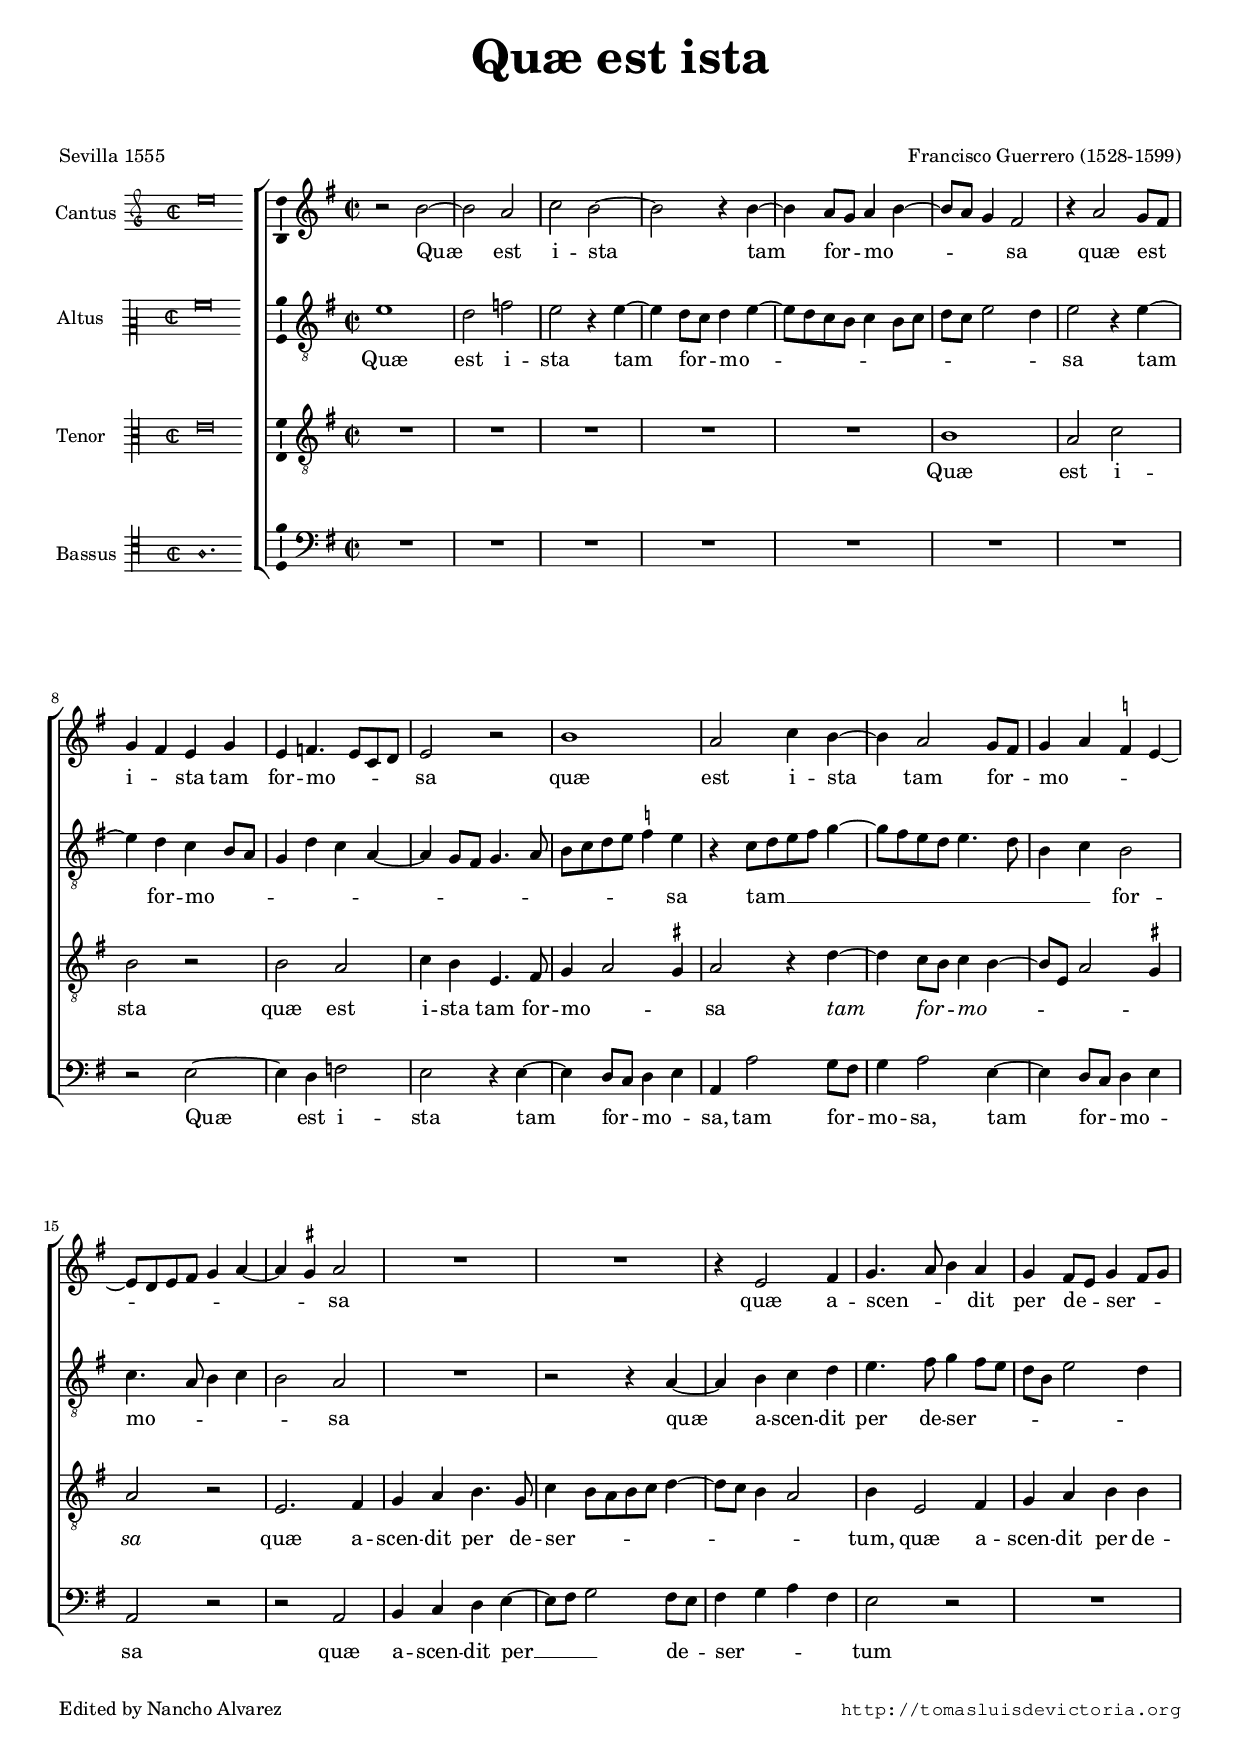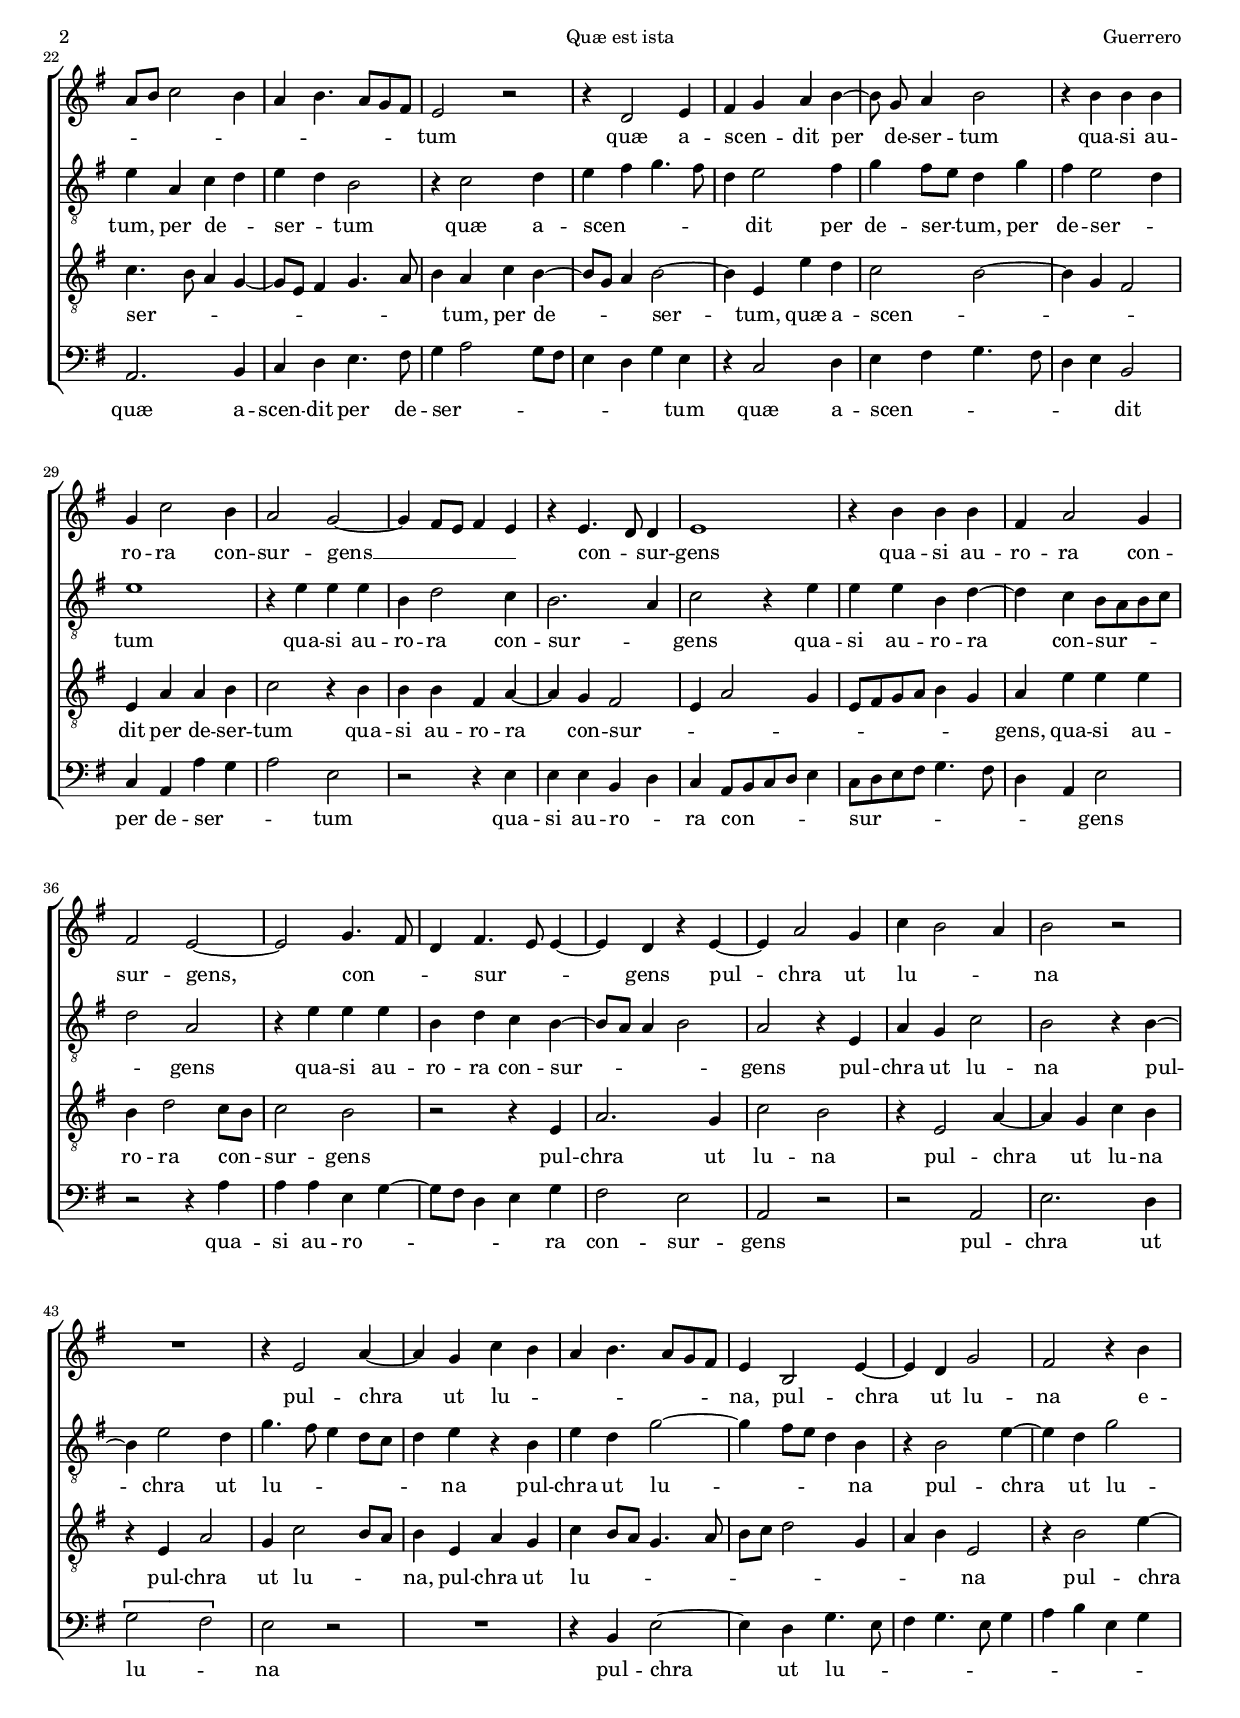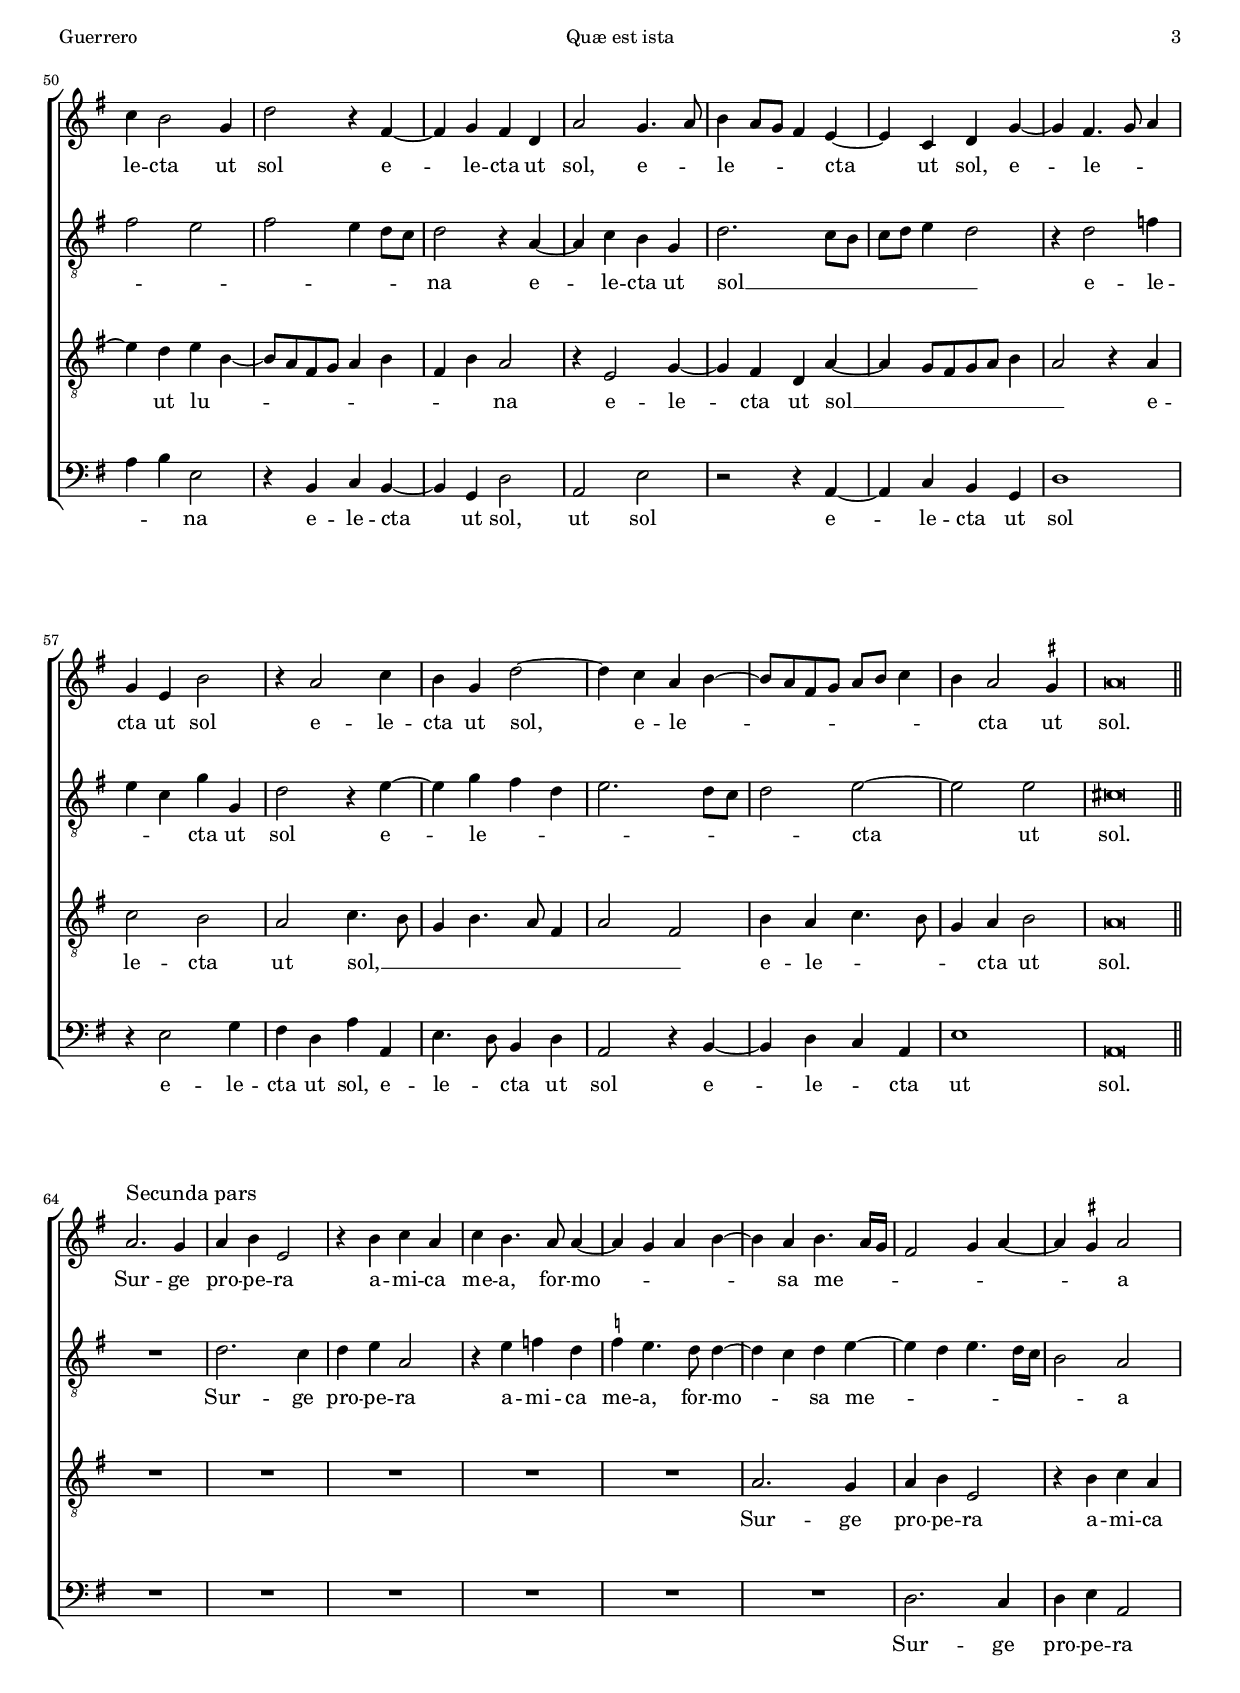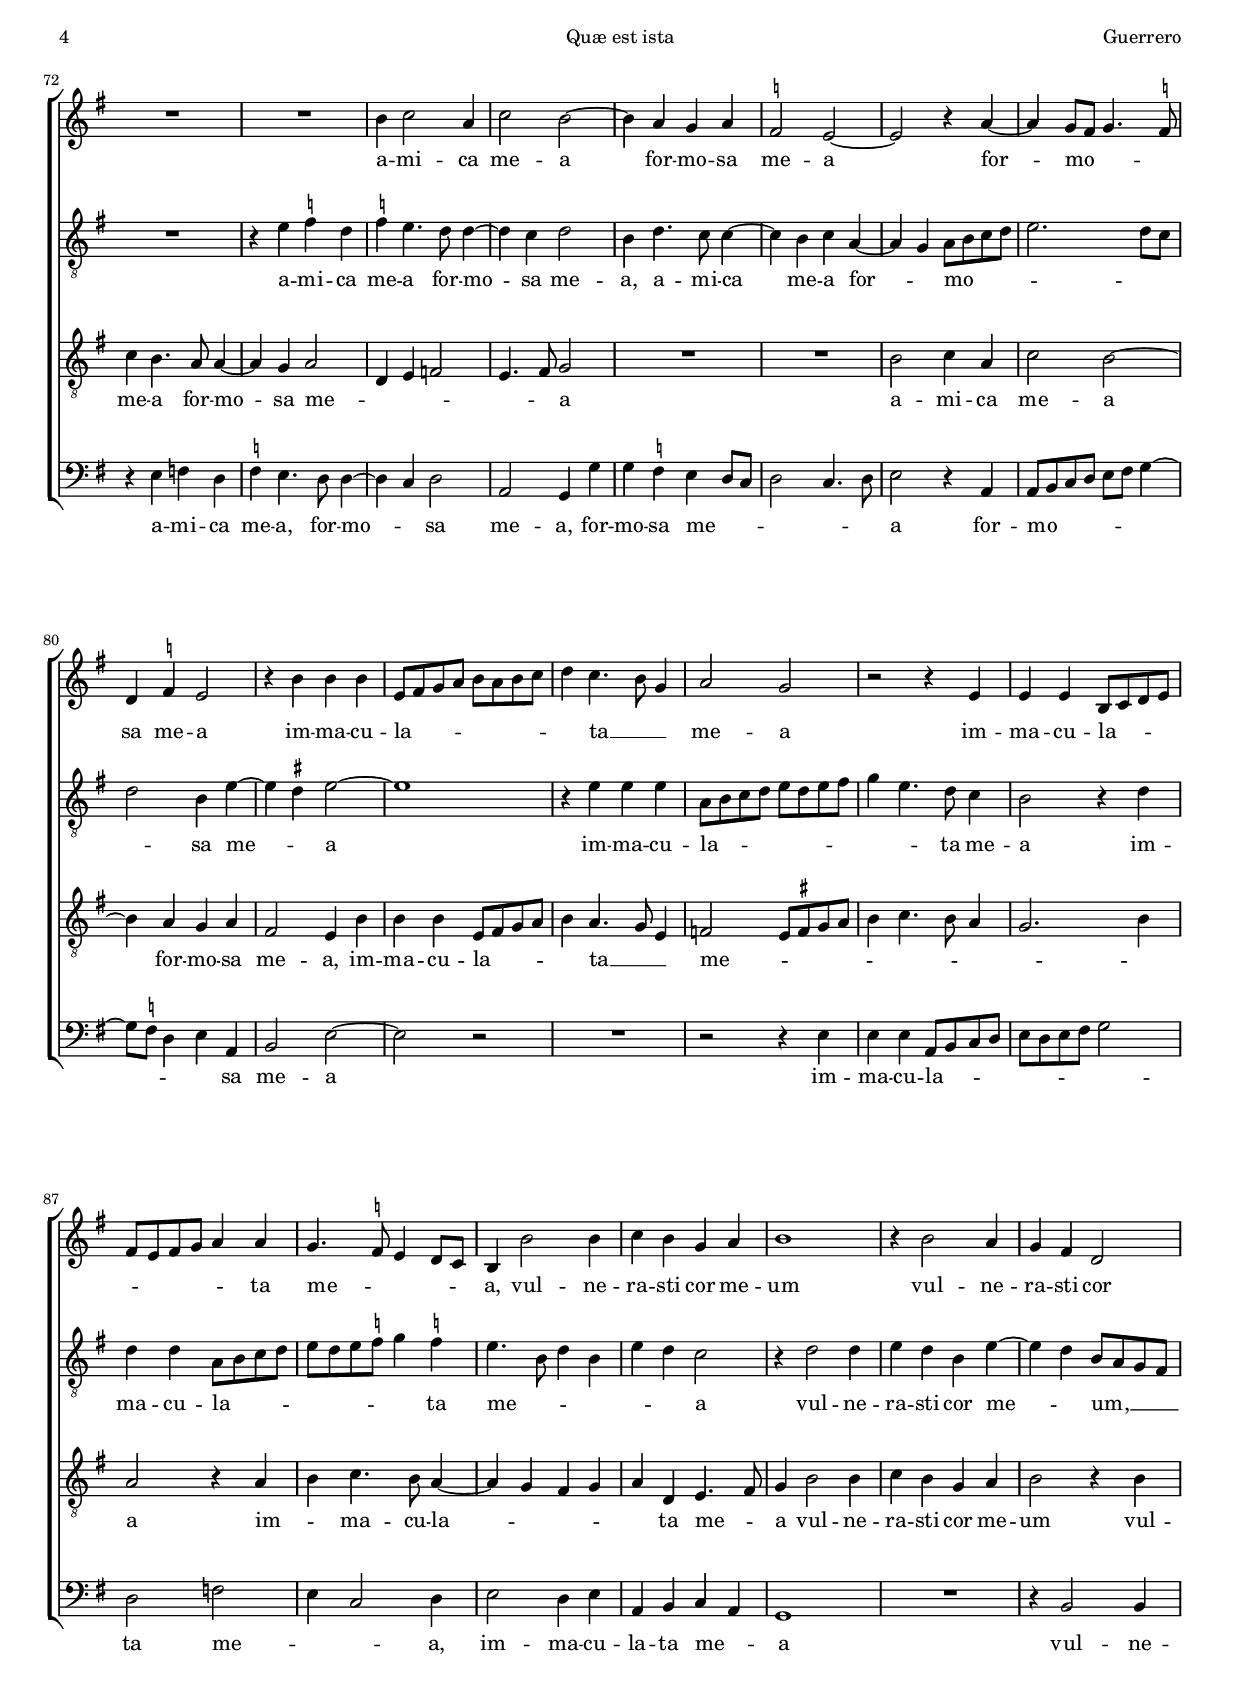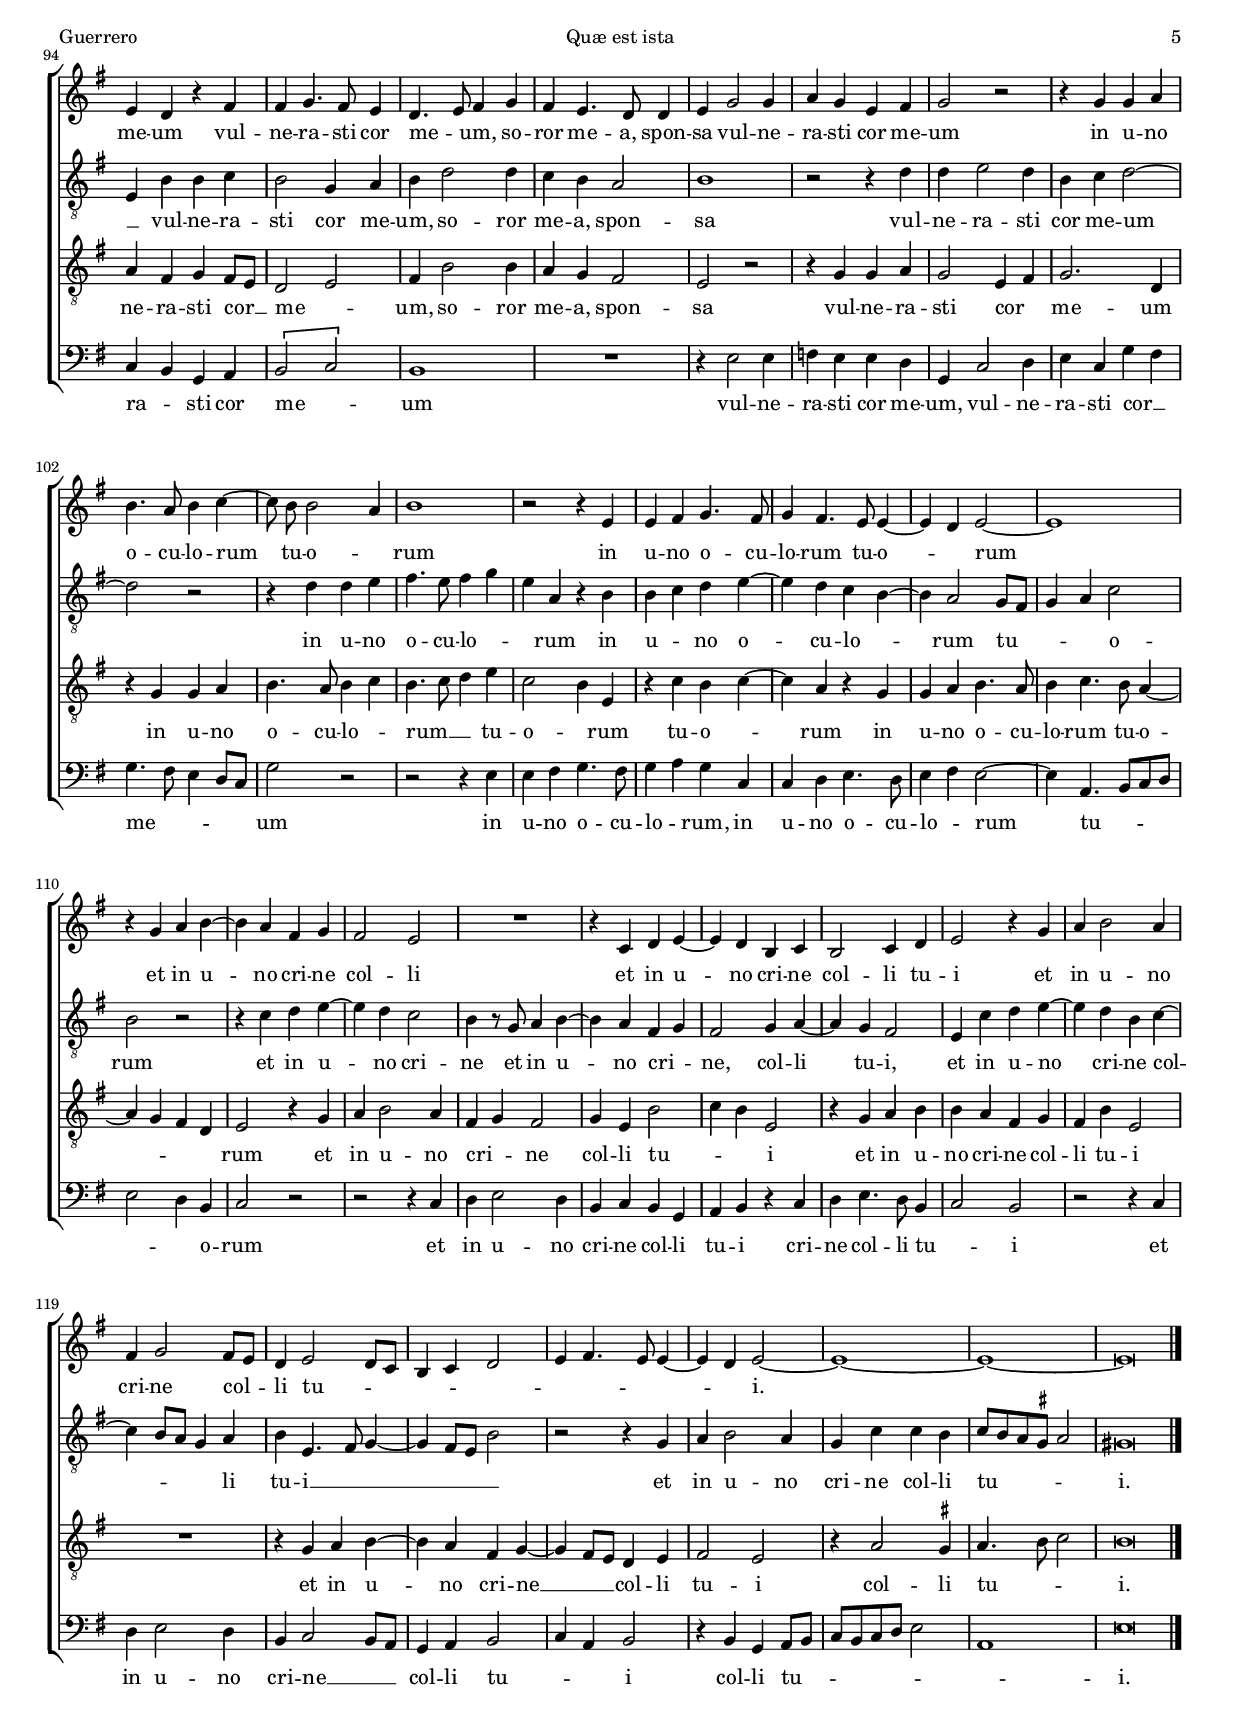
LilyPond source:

\version "2.18.0"

#(set-default-paper-size "a4")
#(set-global-staff-size 16.35)
#(ly:set-option 'point-and-click #f)
%mobile -s15.5 -i3.2

italicas=\override LyricText.font-shape = #'italic
rectas=\override LyricText.font-shape = #'upright
ss=\once \set suggestAccidentals = ##t
incipitwidth = 20
htitle="Quæ est ista"
hcomposer="Guerrero"
mt=#(define-music-function (parser location offset) (number?) ; move lyric text
      #{ \once \override LyricText.X-offset = -$offset #})


\header {
	title=\markup{\larger \larger \larger \larger "Quæ est ista"}
	subtitle=\markup{\null \vspace #2 }
	composer="Francisco Guerrero (1528-1599)"
        pdfauthor=\composer
	%opus="(-)"
	poet="Sevilla 1555"
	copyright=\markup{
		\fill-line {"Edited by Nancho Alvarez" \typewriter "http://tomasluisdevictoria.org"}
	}
%	tagline=""
}


global={\key c \major \time 2/2  \skip 1*63 \bar "||" \break
					\skip 1*63 \bar "|."
}

cantus={
	r2 e'' ~
	e'' d''
	f'' e'' ~
	e'' r4 e'' ~
%5
	e'' d''8 c'' d''4 e'' ~
	e''8 d'' c''4 b'2
	r4 d''2 c''8 b'
	c''4 b' a' c''
	a' bes'4. a'8 f' g'
%10
	a'2 r
	e''1
	d''2 f''4 e'' ~
	e'' d''2 c''8 b'
	c''4 d'' \ss bes' a' ~
%15
	a'8 g' a' b' c''4 d'' ~
	d'' \ss cis'' d''2
	R1*4/4
	R1*4/4
	r4 a'2 b'4
%20
	c''4. d''8 e''4 d''
	c'' b'8 a' c''4 b'8 c''
	d'' e'' f''2 e''4
	d'' e''4. d''8 c'' b'
	a'2 r
%25
	r4 g'2 a'4
	b' c'' d'' e'' ~
	\set Staff.autoBeaming = ##f
	e''8 c'' d''4 e''2
	\set Staff.autoBeaming = ##t
	r4 e'' e'' e''
	c'' f''2 e''4
%30
	d''2 c'' ~
	c''4 b'8 a' b'4 a'
	r a'4. g'8 g'4
	a'1
	r4 e'' e'' e''
%35
	b' d''2 c''4
	b'2 a' ~
	a' c''4. b'8
	g'4 b'4. a'8 a'4 ~
	a' g' r a' ~
%40
	a' d''2 c''4
	f'' e''2 d''4
	e''2 r
	R1*4/4
	r4 a'2 d''4 ~
%45
	d'' c'' f'' e''
	d'' e''4. d''8 c'' b'
	a'4 e'2 a'4 ~
	a' g' c''2
	b' r4 e''
%50
	f'' e''2 c''4
	g''2 r4 b' ~
	b' c'' b' g'
	d''2 c''4. d''8
	e''4 d''8 c'' b'4 a' ~
%55
	a' f' g' c'' ~
	c'' b'4. c''8 d''4
	c'' a' e''2
	r4 d''2 f''4
	e'' c'' g''2 ~
%60
	g''4 f'' d'' e'' ~
	e''8 d'' b' c'' d'' e'' f''4
	e'' d''2 \ss cis''4
	d''\breve*1/2
	\once \override TextScript.padding = #2
	d''2.^\markup{\larger "Secunda pars"} c''4
%65
	d'' e'' a'2
	r4 e'' f'' d''
	f'' e''4. d''8 d''4 ~
	d'' c'' d'' e'' ~
	e'' d'' e''4. d''16 c''
%70
	b'2 c''4 d'' ~
	d'' \ss cis'' d''2
	R1*4/4
	R1*4/4
	e''4 f''2 d''4
%75
	f''2 e'' ~
	e''4 d'' c'' d''
	\ss bes'2 a' ~
	a' r4 d'' ~
	d'' c''8 b' c''4. \ss bes'8
%80
	g'4 \ss bes' a'2
	r4 e'' e'' e''
	a'8 b' c'' d'' e'' d'' e'' f''
	g''4 f''4. e''8 c''4
	d''2 c''
%85
	r r4 a'
	a' a' e'8 f' g' a'
	b' a' b' c'' d''4 d''
	c''4. \ss bes'8 a'4 g'8 f'
	e'4 e''2 e''4
%90
	f'' e'' c'' d''
	e''1
	r4 e''2 d''4
	c'' b' g'2
	a'4 g' r b'
%95
	b' c''4. b'8 a'4
	g'4. a'8 b'4 c''
	b' a'4. g'8 g'4
	a' c''2 c''4
	d'' c'' a' b'
%100
	c''2 r
	r4 c'' c'' d''
	e''4. d''8 e''4 f'' ~
	\set Staff.autoBeaming = ##f
	f''8 e'' e''2 d''4
	\set Staff.autoBeaming = ##t
	e''1
%105
	r2 r4 a'
	a' b' c''4. b'8
	c''4 b'4. a'8 a'4 ~
	a' g' a'2 ~
	a'1
%110
	r4 c'' d'' e'' ~
	e'' d'' b' c''
	b'2 a'
	R1*4/4
	r4 f' g' a' ~
%115
	a' g' e' f'
	e'2 f'4 g'
	a'2 r4 c''
	d'' e''2 d''4
	b' c''2 b'8 a'
%120
	g'4 a'2 g'8 f'
	e'4 f' g'2
	a'4 b'4. a'8 a'4 ~
	a' g' a'2 ~
	a'1 ~
%125
	a' ~
	a'\breve*1/2
}

altus={
	a'1
	g'2 bes'
	a' r4 a' ~
	a' g'8 f' g'4 a' ~
%5
	a'8 g' f' e' f'4 e'8 f'
	g' f' a'2 g'4
	a'2 r4 a' ~
	a' g' f' e'8 d'
	c'4 g' f' d' ~
%10
	d' c'8 b c'4. d'8
	e' f' g' a' \ss bes'4 a'
	r  f'8[ g' a' b'] c''4 ~
	c''8 b' a' g' a'4. g'8
	e'4 f' e'2
%15
	f'4. d'8 e'4 f'
	e'2 d'
	R1*4/4
	r2 r4 d' ~
	d' e' f' g'
%20
	a'4. b'8 c''4 b'8 a'
	g' e' a'2 g'4
	a' d' f' g'
	a' g' e'2
	r4 f'2 g'4
%25
	a' b' c''4. b'8
	g'4 a'2 b'4
	c'' b'8 a' g'4 c''
	b' a'2 g'4
	a'1
%30
	r4 a' a' a'
	e' g'2 f'4
	e'2. d'4
	f'2 r4 a'
	a' a' e' g' ~
%35
	g' f' e'8 d' e' f'
	g'2 d'
	r4 a' a' a'
	e' g' f' e' ~
	e'8 d' d'4 e'2
%40
	d' r4 a
	d' c' f'2
	e' r4 e' ~
	e' a'2 g'4
	c''4. b'8 a'4 g'8 f'
%45
	g'4 a' r e'
	a' g' c''2 ~
	c''4 b'8 a' g'4 e'
	r e'2 a'4 ~
	a' g' c''2
%50
	b' a'
	b' a'4 g'8 f'
	g'2 r4 d' ~
	d' f' e' c'
	g'2. f'8 e'
%55
	f' g' a'4 g'2
	r4 g'2 bes'4
	a' f' c'' c'
	g'2 r4 a' ~
	a' c'' b' g'
%60
	a'2. g'8 f'
	g'2 a' ~
	a' a'
	fis'\breve*1/2
	R1*4/4
%65
	g'2. f'4
	g' a' d'2
	r4 a' bes' g'
	\ss bes' a'4. g'8 g'4 ~
	g' f' g' a' ~
%70
	a' g' a'4. g'16 f'
	e'2 d'
	R1*4/4
	r4 a' \ss bes' g'
	\ss bes' a'4. g'8 g'4 ~
%75
	g' f' g'2
	e'4 g'4. f'8 f'4 ~
	f' e' f' d' ~
	d' c' d'8 e' f' g'
	a'2. g'8 f'
%80
	g'2 e'4 a' ~
	a' \ss gis' a'2 ~
	a'1
	r4 a' a' a'
	d'8 e' f' g' a' g' a' b'
%85
	c''4 a'4. g'8 f'4
	e'2 r4 g'
	g' g' d'8 e' f' g'
	a' g' a' \ss bes' c''4 \ss bes'!
	a'4. e'8 g'4 e'
%90
	a' g' f'2
	r4 g'2 g'4
	a' g' e' a' ~
	a' g' e'8 d' c' b
	a4 e' e' f'
%95
	e'2 c'4 d'
	e' g'2 g'4
	f' e' d'2
	e'1
	r2 r4 g'
%100
	g' a'2 g'4
	e' f' g'2 ~
	g' r
	r4 g' g' a'
	b'4. a'8 b'4 c''
%105
	a' d' r e'
	e' f' g' a' ~
	a' g' f' e' ~
	e' d'2 c'8 b
	c'4 d' f'2
%110
	e' r
	r4 f' g' a' ~
	a' g' f'2
	e'4 r8 c' d'4 e' ~
	e' d' b c'
%115
	b2 c'4 d' ~
	d' c' b2
	a4 f' g' a' ~
	a' g' e' f' ~
	f' e'8 d' c'4 d'
%120
	e' a4. b8 c'4 ~
	c' b8 a e'2
	r r4 c'
	d' e'2 d'4
	c' f' f' e'
%125
	f'8 e' d' \ss cis' d'2
	cis'\breve*1/2
}

tenor={
	R1*4/4
	R1*4/4
	R1*4/4
	R1*4/4
%5
	R1*4/4
	e'1
	d'2 f'
	e' r
	e' d'
%10
	f'4 e' a4. b8
	c'4 d'2 \ss cis'4
	d'2 r4 g' ~
	g' f'8 e' f'4 e' ~
	e'8 a d'2 \ss cis'4
%15
	d'2 r
	a2. b4
	c' d' e'4. c'8
	f'4  e'8[ d' e' f'] g'4 ~
	g'8 f' e'4 d'2
%20
	e'4 a2 b4
	c' d' e' e'
	f'4. e'8 d'4 c' ~
	c'8 a b4 c'4. d'8
	e'4 d' f' e' ~
%25
	e'8 c' d'4 e'2 ~
	e'4 a a' g'
	f'2 e' ~
	e'4 c' b2
	a4 d' d' e'
%30
	f'2 r4 e'
	e' e' b d' ~
	d' c' b2
	a4 d'2 c'4
	a8 b c' d' e'4 c'
%35
	d' a' a' a'
	e' g'2 f'8 e'
	f'2 e'
	r r4 a
	d'2. c'4
%40
	f'2 e'
	r4 a2 d'4 ~
	d' c' f' e'
	r a d'2
	c'4 f'2 e'8 d'
%45
	e'4 a d' c'
	f' e'8 d' c'4. d'8
	e' f' g'2 c'4
	d' e' a2
	r4 e'2 a'4 ~
%50
	a' g' a' e' ~
	e'8 d' b c' d'4 e'
	b e' d'2
	r4 a2 c'4 ~
	c' b g d' ~
%55
	d'  c'8[ b c' d'] e'4
	d'2 r4 d'
	f'2 e'
	d' f'4. e'8
	c'4 e'4. d'8 b4
%60
	d'2 b
	e'4 d' f'4. e'8
	c'4 d' e'2
	d'\breve*1/2
	R1*4/4
%65
	R1*4/4
	R1*4/4
	R1*4/4
	R1*4/4
	d'2. c'4
%70
	d' e' a2
	r4 e' f' d'
	f' e'4. d'8 d'4 ~
	d' c' d'2
	g4 a bes2
%75
	a4. b8 c'2
	R1*4/4
	R1*4/4
	e'2 f'4 d'
	f'2 e' ~
%80
	e'4 d' c' d'
	b2 a4 e'
	e' e' a8 b c' d'
	e'4 d'4. c'8 a4
	bes2 a8 \ss b c' d'
%85
	e'4 f'4. e'8 d'4
	c'2. e'4
	d'2 r4 d'
	e' f'4. e'8 d'4 ~
	d' c' b c'
%90
	d' g a4. b8
	c'4 e'2 e'4
	f' e' c' d'
	e'2 r4 e'
	d' b c' b8 a
%95
	g2 a
	b4 e'2 e'4
	d' c' b2
	a r
	r4 c' c' d'
%100
	c'2 a4 b
	c'2. g4
	r c' c' d'
	e'4. d'8 e'4 f'
	e'4. f'8 g'4 a'
%105
	f'2 e'4 a
	r f' e' f' ~
	f' d' r c'
	c' d' e'4. d'8
	e'4 f'4. e'8 d'4 ~
%110
	d' c' b g
	a2 r4 c'
	d' e'2 d'4
	b c' b2
	c'4 a e'2
%115
	f'4 e' a2
	r4 c' d' e'
	e' d' b c'
	b e' a2
	R1*4/4
%120
	r4 c' d' e' ~
	e' d' b c' ~
	c' b8 a g4 a
	b2 a
	r4 d'2 \ss cis'4
%125
	d'4. e'8 f'2
	e'\breve*1/2
}

bassus={
	R1*4/4
	R1*4/4
	R1*4/4
	R1*4/4
%5
	R1*4/4
	R1*4/4
	R1*4/4
	r2 a ~
	a4 g bes2
%10
	a r4 a ~
	a g8 f g4 a
	d d'2 c'8 b
	c'4 d'2 a4 ~
	a g8 f g4 a
%15
	d2 r
	r d
	e4 f g a ~
	a8 b c'2 b8 a
	b4 c' d' b
%20
	a2 r
	R1*4/4
	d2. e4
	f g a4. b8
	c'4 d'2 c'8 b
%25
	a4 g c' a
	r f2 g4
	a b c'4. b8
	g4 a e2
	f4 d d' c'
%30
	d'2 a
	r r4 a
	a a e g
	f  d8[ e f g] a4
	f8 g a b c'4. b8
%35
	g4 d a2
	r r4 d'
	d' d' a c' ~
	c'8 b g4 a c'
	b2 a
%40
	d r
	r d
	a2. g4
	\[c'2 b\]
	a r
%45
	R1*4/4
	r4 e a2 ~
	a4 g c'4. a8
	b4 c'4. a8 c'4
	d' e' a c'
%50
	d' e' a2
	r4 e f e ~
	e c g2
	d a
	r r4 d ~
%55
	d f e c
	g1
	r4 a2 c'4
	b g d' d
	a4. g8 e4 g
%60
	d2 r4 e ~
	e g f d
	a1
	d\breve*1/2
	R1*4/4
%65
	R1*4/4
	R1*4/4
	R1*4/4
	R1*4/4
	R1*4/4
%70
	g2. f4
	g a d2
	r4 a bes g
	\ss bes a4. g8 g4 ~
	g f g2
%75
	d c4 c'
	c' \ss bes a g8 f
	g2 f4. g8
	a2 r4 d
	d8 e f g a b c'4 ~
%80
	c'8 \ss bes g4 a d
	e2 a ~
	a r
	R1*4/4
	r2 r4 a
%85
	a a d8 e f g
	a g a b c'2
	g bes
	a4 f2 g4
	a2 g4 a
%90
	d e f d
	c1
	R1*4/4
	r4 e2 e4
	f e c d
%95
	\[e2 f\]
	e1
	R1*4/4
	r4 a2 a4
	bes a a g
%100
	c f2 g4
	a f c' b
	c'4. b8 a4 g8 f
	c'2 r
	r r4 a
%105
	a b c'4. b8
	c'4 d' c' f
	f g a4. g8
	a4 b a2 ~
	a4 d4. e8 f g
%110
	a2 g4 e
	f2 r
	r r4 f
	g a2 g4
	e f e c
%115
	d e r f
	g a4. g8 e4
	f2 e
	r r4 f
	g a2 g4
%120
	e f2 e8 d
	c4 d e2
	f4 d e2
	r4 e c d8 e
	f e f g a2
%125
	d1
	a\breve*1/2
}

textocantus=\lyricmode{
Quæ _ est i -- sta _
tam _ for -- _ mo -- _ _ _ _ sa
quæ est _ i -- _ sta tam for -- mo -- _ _ _ sa
quæ est i -- sta _ tam for -- _ mo -- _ _ _ _ _ _ _ _ _ _ _ sa
quæ a -- scen -- _ _ dit per de -- _ ser -- _ _ _ _ _ _ _ _ _ _ _ tum
quæ a -- scen -- _ dit per _ de -- ser -- tum
qua -- si au -- ro -- ra con -- sur -- gens __ _ _ _ _ _ 
con -- _ sur -- gens
qua -- si au -- ro -- ra con -- sur -- gens, _
con -- _ _ sur -- _ _ _ gens
pul -- _ chra ut lu -- _ _ na
pul -- chra _ ut lu -- _ _ _ _ _ _ na,
pul -- chra _ ut lu -- na
e -- le -- cta ut sol
e -- _ le -- cta ut sol,
e -- _ le -- _ _ _ cta _ ut sol,
e -- _ le -- _ _ cta ut sol
e -- le -- cta ut sol, _
e -- le -- _ _ _ _ _ _ _ _ _ cta ut sol.
Sur -- ge
pro -- pe -- ra
a -- mi -- ca me -- a,
for -- mo -- _ _ _ _ _ sa me -- _ _ _ _ _ _ _ a
a -- mi -- ca me -- a _
for -- mo -- sa me -- a _
for -- _ mo -- _ _ _ sa me -- a
im -- ma -- cu -- la -- _ _ _ _ _ _ _ _ ta __ _ _ me -- a
im -- ma -- cu -- la -- _ _ _ _ _ _ _ _ ta me -- _ _ _ _ a,
vul -- ne -- ra -- sti cor me -- um
vul -- ne -- ra -- sti cor me -- um
vul -- ne -- ra -- sti cor me -- _ um,
so -- ror me -- a,
spon -- sa vul -- ne -- ra -- sti cor me -- um
in u -- no o -- cu -- lo -- rum _ tu -- o -- _ rum
in u -- no o -- cu -- lo -- rum tu -- o -- _ _ rum _
et in u -- _ no cri -- ne col -- li
et in u -- _ no cri -- ne col -- li tu -- i
et in u -- no cri -- ne col -- _ li tu -- _ _ _ _ _ _ _ _ _ _ _ i. _ _ _ 
}

textoaltus=\lyricmode{
Quæ est i -- sta tam _ for -- _ mo -- _ _ _ _ _ _ _ _ _ _ _ _ sa
tam _ for -- mo -- _ _ _ _ _ _ _ _ _ _ _ _ _ _ _ _ sa
tam __ _ _ _ _ _ _ _ _ _ _ _ _ for -- mo -- _ _ _ _ sa
quæ _ a -- scen -- dit per de -- ser -- _ _ _ _ _ _ tum,
per de -- _ ser -- _ tum
quæ a -- scen -- _ _ _ _ dit per de -- ser -- _ tum, per de -- ser -- _ tum
qua -- si au -- ro -- ra con -- sur -- _ gens
qua -- si au -- ro -- ra _ con -- sur -- _ _ _ _ gens
qua -- si au -- ro -- ra con -- sur -- _ _ _ _ gens
pul -- chra ut lu -- na
pul -- _ chra ut lu -- _ _ _ _ _ na
pul -- chra ut lu -- _ _ _ _ na
pul -- chra _ ut lu -- _ _ _ _ _ _ na
e -- _ le -- cta ut sol __ _ _ _ _ _ _ 
e -- le -- _ _ cta ut sol
e -- _ le -- _ _ _ _ _ _ cta _ ut sol.
Sur -- ge 
pro -- pe -- ra a -- mi -- ca me -- a,
for -- mo -- _ _ sa me -- _ _ _ _ _ _ a
a -- mi -- ca me -- a for -- mo -- _ sa me -- a,
a -- mi -- ca _ me -- a for -- _ _ mo -- _ _ _ _ _ _ _ sa me -- _ _ a _
im -- ma -- cu -- la -- _ _ _ _ _ _ _ _ _ ta \mt #.5 me -- a
im -- ma -- cu -- la -- _ _ _ _ _ _ _ _ ta me -- _ _ _ _ _ a
vul -- ne -- ra -- sti cor me -- _ _ um, __ _ _ _ _ 
vul -- ne -- ra -- sti cor me -- um,
so -- ror me -- a,
spon -- sa
vul -- ne -- ra -- sti cor me -- um _
in u -- no o -- cu -- lo -- _ _ rum
in u -- _ no o -- _ cu -- lo -- _ _ rum tu -- _ _ _ o -- rum
et in u -- _ no cri -- ne
et in u -- _ no cri -- _ ne,
col -- li _ tu -- i,
et in u -- no _ cri -- ne col -- _ _ _ _ li tu -- i __ _ _ _ _ _ _ 
et in u -- no cri -- ne col -- li tu -- _ _ _ _ i.
}

textotenor=\lyricmode{
Quæ est i -- sta
quæ est i -- sta tam for -- mo -- _ _ sa
\italicas
tam _ for -- _ mo -- _ _ _ _ _ sa
\rectas
%quæ _ est _ i -- sta _ tam for -- mo -- sa,
quæ a -- scen -- dit per de -- ser -- _ _ _ _ _ _ _ _ _ tum,
quæ a -- scen -- dit per de -- ser -- _ _ _ _ _ _ _ _ _ tum, 
per de -- _ _ _ ser -- _ tum,
quæ a -- scen -- _ _ _ _ dit per de -- ser -- tum
qua -- si au -- ro -- ra _ con -- sur -- _ _ _ _ _ _ _ _ _ gens,
qua -- si au -- ro -- ra con -- _ sur -- gens
pul -- chra ut lu -- na
pul -- chra _ ut lu -- na
pul -- chra ut lu -- _ _ na,
pul -- chra ut lu -- _ _ _ _ _ _ _ _ _ _ na
pul -- chra _ ut lu -- _ _ _ _ _ _ _ _ _ na
e -- le -- _ cta ut sol __ _ _ _ _ _ _ _ 
e -- le -- cta ut sol, __ _ _ _ _ _ _ _ e -- le -- _ _ _ cta ut sol.
Sur -- ge 
pro -- pe -- ra a -- mi -- ca me -- a
for -- mo -- _ sa me -- _ _ _ _ _ a
a -- mi -- ca me -- a _
for -- mo -- sa me -- a,
im -- ma -- cu -- la -- _ _ _ _ ta __ _ _ me -- _ _ _ _ _ _ _ _ _ _ a
im -- _ ma -- cu -- la -- _ _ _ _ _ ta me -- _ a
vul -- ne -- ra -- sti cor me -- um
vul -- ne -- ra -- sti cor __ _ me -- _ um,
so -- ror me -- a,
spon -- sa
vul -- ne -- ra -- sti cor _ me -- um
in u -- no o -- cu -- lo -- _ rum __ _ _ 
tu -- o -- _ rum
tu -- o -- _ _ rum
in u -- no o -- cu -- lo -- rum tu -- o -- _ _ _ _ rum
et in u -- no cri -- _ ne col -- li tu -- _ _ i
et in u -- no cri -- ne col -- li tu -- i
et in u -- _ no cri -- ne __ _ _ _ col -- li tu -- i
col -- li tu -- _ _ i.
}

textobassus=\lyricmode{
Quæ _ est i -- sta tam _ for -- _ mo -- _ sa,
tam for -- _ mo -- sa,
tam _ for -- _ mo -- _ sa
quæ a -- scen -- dit per __ _ _ _ de -- _ ser -- _ _ _ tum
quæ a -- scen -- dit per de -- ser -- _ _ _ _ _ _ tum
quæ a -- scen -- _ _ _ _ _ dit
per de -- ser -- _ _ tum
qua -- si au -- ro -- _ ra con -- _ _ _ _ sur -- _ _ _ _ _ _ _ gens
qua -- si au -- ro -- _ _ _ _ _ ra con -- sur -- gens
pul -- chra ut lu -- _ na
pul -- chra _ ut lu -- _ _ _ _ _ _ _ _ _ _ _ na
e -- le -- cta _ ut sol, ut sol
e -- _ le -- cta ut sol
e -- le -- cta ut sol,
e -- le -- _ cta ut sol
e -- _ le -- _ cta ut sol.
Sur -- ge
pro -- pe -- ra a -- mi -- ca me -- a,
for -- mo -- _ _ sa me -- a,
for -- mo -- sa me -- _ _ _ _ _ a
for -- mo -- _ _ _ _ _ _ _ _ _ _ sa me -- a _ 
im -- ma -- cu -- la -- _ _ _ _ _ _ _ _ ta me -- _ _ a,
im -- ma -- cu -- la -- ta me -- _ a
vul -- ne -- ra -- _ sti cor me -- _ um
vul -- ne -- ra -- sti cor me -- um,
vul -- ne -- ra -- sti cor __ _ me -- _ _ _ _ um
in u -- no o -- cu -- lo -- _ rum,
in u -- no o -- cu -- lo -- _ rum _
tu -- _ _ _ _ _ o -- rum
et in u -- no cri -- ne col -- li tu -- i
cri -- ne col -- li tu -- _ i
et in u -- no cri -- ne __ _ _ col -- li tu -- _ _ i
col -- li tu -- _ _ _ _ _ _ _ i.
}


incipitcantus=\markup{
	\score{
		{ 
		\set Staff.instrumentName="Cantus "
		\override NoteHead.style = #'neomensural
		\override Rest.style = #'neomensural
		\override Staff.TimeSignature.style = #'neomensural
		\cadenzaOn 
		\clef "petrucci-g"
		\key c \major
		\time 2/2
		e''\breve
		} 
	\layout {
		\context {\Voice
			\remove Ligature_bracket_engraver
			\consists Mensural_ligature_engraver
		}
		line-width=\incipitwidth
		indent = 0
	}
	}
}


incipitaltus=\markup{
	\score{
		{ 
		\set Staff.instrumentName="Altus   "
		\override NoteHead.style = #'neomensural 
		\override Rest.style = #'neomensural
		\override Staff.TimeSignature.style = #'neomensural
		\cadenzaOn 
		\clef "petrucci-c2"
		\key c \major
		\time 2/2
		a'\breve
		} 
	\layout {
		\context {\Voice
			\remove Ligature_bracket_engraver
			\consists Mensural_ligature_engraver
		}
		line-width=\incipitwidth
		indent = 0
	}
	}
}


incipittenor=\markup{
	\score{
		{ 
		\set Staff.instrumentName="Tenor   "
		\override NoteHead.style = #'neomensural 
		\override Rest.style = #'neomensural
		\override Staff.TimeSignature.style = #'neomensural
		\cadenzaOn 
		\clef "petrucci-c3"
		\key c \major
		\time 2/2
		e'\breve
		} 
	\layout {
		\context {\Voice
			\remove Ligature_bracket_engraver
			\consists Mensural_ligature_engraver
		}
		line-width=\incipitwidth
		indent=0
	}
	}
}


incipitbassus=\markup{
	\score{
		{ 
		\set Staff.instrumentName="Bassus "
		\override NoteHead.style = #'neomensural 
		\override Rest.style = #'neomensural
		\override Staff.TimeSignature.style = #'neomensural
		\cadenzaOn 
		\clef "petrucci-c4"
		\key c \major
		\time 2/2
		a1.
		} 
	\layout {
		\context {\Voice
			\remove Ligature_bracket_engraver
			\consists Mensural_ligature_engraver
		}
		line-width=\incipitwidth
		indent = 0
	}
	}
}





\score {\transpose c' g{
\new ChoirStaff<<

	\new Staff <<\global
	\new Voice="v1" {
		\set Staff.instrumentName=\incipitcantus
		\clef "treble"
		\cantus }
	\new Lyrics \lyricsto "v1" {\textocantus }
	>>

	
	\new Staff << \global
	\new Voice="v2" {
		\set Staff.instrumentName=\incipitaltus
		\clef "G_8" 
		\altus}
	\new Lyrics \lyricsto "v2" {\textoaltus }
	>>

	
	\new Staff <<\global
	\new Voice="v3" {
		\set Staff.instrumentName=\incipittenor
		\clef "G_8"
		\tenor }
	\new Lyrics \lyricsto "v3" {\textotenor }
	>>
	

	\new Staff <<\global
	\new Voice="v4" {
		\set Staff.instrumentName=\incipitbassus
		\clef "bass" 
		\bassus }
	\new Lyrics \lyricsto "v4" {\textobassus}
	>>
	
>>

	}%transpose
	
\layout{ 
	\context {\Lyrics 
		\override VerticalAxisGroup.staff-affinity = #UP
		\override VerticalAxisGroup.nonstaff-relatedstaff-spacing =
			#'((basic-distance . 0) (minimum-distance . 0) (padding . 1))
		\override LyricText.font-size = #1.2
		\override LyricHyphen.minimum-distance = #0.5
	}
	\context {\Score 
		tempoHideNote = ##t
		\override BarNumber.padding = #2 
	}
	\context {\Voice 
		melismaBusyProperties = #'()
		%autoBeaming = ##f
	}
	\context {\Staff 
                %\RemoveEmptyStaves
                %\override VerticalAxisGroup.remove-first = ##t
		\override VerticalAxisGroup.staff-staff-spacing =
			#'((basic-distance . 12) (minimum-distance . 0) (padding . 1))
		\consists Ambitus_engraver 
		\override LigatureBracket.padding = #1
	}
}

%\midi { \mtempo }

}


\paper{
	evenHeaderMarkup=\markup  \fill-line { \fromproperty #'page:page-number-string \htitle \hcomposer }
	oddHeaderMarkup= \markup  \fill-line { \on-the-fly #not-first-page \hcomposer \on-the-fly #not-first-page \htitle \on-the-fly #not-first-page \fromproperty #'page:page-number-string }
	%system-count=20
	%page-count = 8
	ragged-last-bottom = ##f
	indent=3.5\cm
	system-system-spacing =
	#'((basic-distance . 20) (minimum-distance . 0) (padding . 5))
	top-system-spacing = % header
	#'((basic-distance . 9) (minimum-distance . 0) (padding . 0))
	last-bottom-spacing = % footer
	#'((basic-distance . 12) (minimum-distance . 0) (padding . 0))
	markup-system-spacing.padding = #1.5
}
